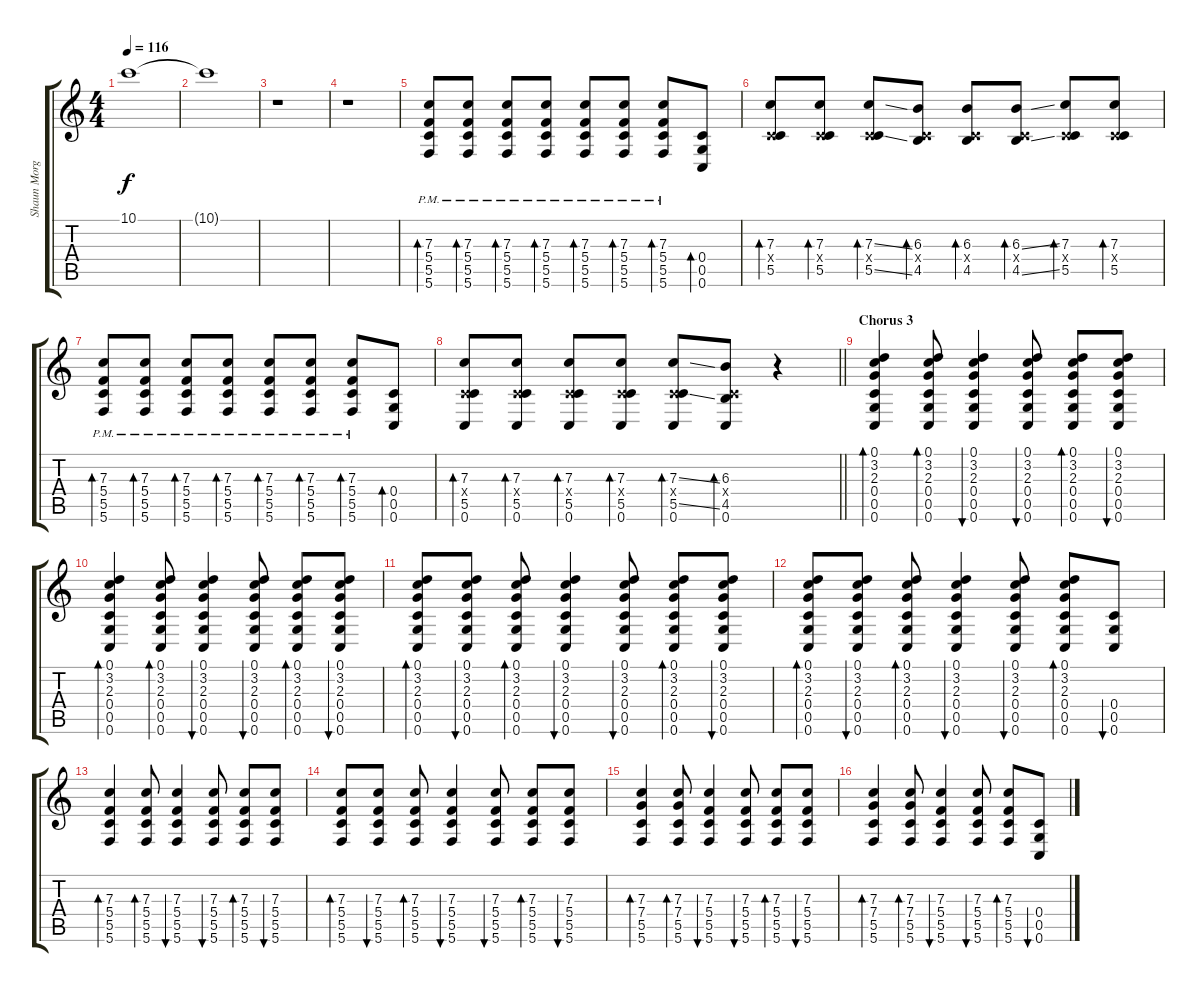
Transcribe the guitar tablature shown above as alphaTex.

\track ("Shaun Morgan (Guitar)" "Shaun Morg") {instrument acousticguitarsteel}
\staff {score tabs}
\tuning (D4 A3 F3 C3 G2 C2) {hide}
\ts (4 4)
\tempo 116
\clef g2
\ks c
10.1.1{dy f} |
10.1{t}.1 |
r.1 |
r.1 |
(7.3{pm} 5.4{pm} 5.5{pm} 5.6{pm}).8{bd 30} (7.3{pm} 5.4{pm} 5.5{pm} 5.6{pm}).8{bd 30} (7.3{pm} 5.4{pm} 5.5{pm} 5.6{pm}).8{bd 30} (7.3{pm} 5.4{pm} 5.5{pm} 5.6{pm}).8{bd 30} (7.3{pm} 5.4{pm} 5.5{pm} 5.6{pm}).8{bd 30} (7.3{pm} 5.4{pm} 5.5{pm} 5.6{pm}).8{bd 30} (7.3{pm} 5.4{pm} 5.5{pm} 5.6{pm}).8{bd 30} (0.4 0.5 0.6).8{bd 30} |
(7.3 0.4{x} 5.5).8{bd 30} (7.3 0.4{x} 5.5).8{bd 30} (7.3{ss} 0.4{x} 5.5{ss}).8{bd 30} (6.3 0.4{x} 4.5).8{bd 30} (6.3 0.4{x} 4.5).8{bd 30} (6.3{ss} 0.4{x} 4.5{ss}).8{bd 30} (7.3 0.4{x} 5.5).8{bd 30} (7.3 0.4{x} 5.5).8{bd 30} |
(7.3{pm} 5.4{pm} 5.5{pm} 5.6{pm}).8{bd 30} (7.3{pm} 5.4{pm} 5.5{pm} 5.6{pm}).8{bd 30} (7.3{pm} 5.4{pm} 5.5{pm} 5.6{pm}).8{bd 30} (7.3{pm} 5.4{pm} 5.5{pm} 5.6{pm}).8{bd 30} (7.3{pm} 5.4{pm} 5.5{pm} 5.6{pm}).8{bd 30} (7.3{pm} 5.4{pm} 5.5{pm} 5.6{pm}).8{bd 30} (7.3{pm} 5.4{pm} 5.5{pm} 5.6{pm}).8{bd 30} (0.4 0.5 0.6).8{bd 30} |
\barLineRight lightlight
(7.3 0.4{x} 5.5 0.6).8{bd 30} (7.3 0.4{x} 5.5 0.6).8{bd 30} (7.3 0.4{x} 5.5 0.6).8{bd 30} (7.3 0.4{x} 5.5 0.6).8{bd 30} (7.3{ss} 0.4{x} 5.5{ss} 0.6).8{bd 30} (6.3 0.4{x} 4.5 0.6).8{bd 30} r.4 |
\section ("" "Chorus 3")
(0.1 3.2 2.3 0.4 0.5 0.6).4{bd 30} (0.1 3.2 2.3 0.4 0.5 0.6).8{bd 30} (0.1 3.2 2.3 0.4 0.5 0.6).4{bu 30} (0.1 3.2 2.3 0.4 0.5 0.6).8{bu 30} (0.1 3.2 2.3 0.4 0.5 0.6).8{bd 30} (0.1 3.2 2.3 0.4 0.5 0.6).8{bu 30} |
(0.1 3.2 2.3 0.4 0.5 0.6).4{bd 30} (0.1 3.2 2.3 0.4 0.5 0.6).8{bd 30} (0.1 3.2 2.3 0.4 0.5 0.6).4{bu 30} (0.1 3.2 2.3 0.4 0.5 0.6).8{bu 30} (0.1 3.2 2.3 0.4 0.5 0.6).8{bd 30} (0.1 3.2 2.3 0.4 0.5 0.6).8{bu 30} |
(0.1 3.2 2.3 0.4 0.5 0.6).8{bd 30} (0.1 3.2 2.3 0.4 0.5 0.6).8{bu 30} (0.1 3.2 2.3 0.4 0.5 0.6).8{bd 30} (0.1 3.2 2.3 0.4 0.5 0.6).4{bu 30} (0.1 3.2 2.3 0.4 0.5 0.6).8{bu 30} (0.1 3.2 2.3 0.4 0.5 0.6).8{bd 30} (0.1 3.2 2.3 0.4 0.5 0.6).8{bu 30} |
(0.1 3.2 2.3 0.4 0.5 0.6).8{bd 30} (0.1 3.2 2.3 0.4 0.5 0.6).8{bu 30} (0.1 3.2 2.3 0.4 0.5 0.6).8{bd 30} (0.1 3.2 2.3 0.4 0.5 0.6).4{bu 30} (0.1 3.2 2.3 0.4 0.5 0.6).8{bu 30} (0.1 3.2 2.3 0.4 0.5 0.6).8{bd 30} (0.4 0.5 0.6).8{bu 30} |
(7.3 5.4 5.5 5.6).4{bd 30} (7.3 5.4 5.5 5.6).8{bd 30} (7.3 5.4 5.5 5.6).4{bu 30} (7.3 5.4 5.5 5.6).8{bu 30} (7.3 5.4 5.5 5.6).8{bd 30} (7.3 5.4 5.5 5.6).8{bu 30} |
(7.3 5.4 5.5 5.6).8{bd 30} (7.3 5.4 5.5 5.6).8{bu 30} (7.3 5.4 5.5 5.6).8{bd 30} (7.3 5.4 5.5 5.6).4{bu 30} (7.3 5.4 5.5 5.6).8{bu 30} (7.3 5.4 5.5 5.6).8{bd 30} (7.3 5.4 5.5 5.6).8{bu 30} |
(7.3 7.4 5.5 5.6).4{bd 30} (7.3 7.4 5.5 5.6).8{bd 30} (7.3 5.4 5.5 5.6).4{bu 30} (7.3 5.4 5.5 5.6).8{bu 30} (7.3 5.4 5.5 5.6).8{bd 30} (7.3 5.4 5.5 5.6).8{bu 30} |
(7.3 7.4 5.5 5.6).4{bd 30} (7.3 7.4 5.5 5.6).8{bd 30} (7.3 5.4 5.5 5.6).4{bu 30} (7.3 5.4 5.5 5.6).8{bu 30} (7.3 5.4 5.5 5.6).8{bd 30} (0.4 0.5 0.6).8{bu 30}
